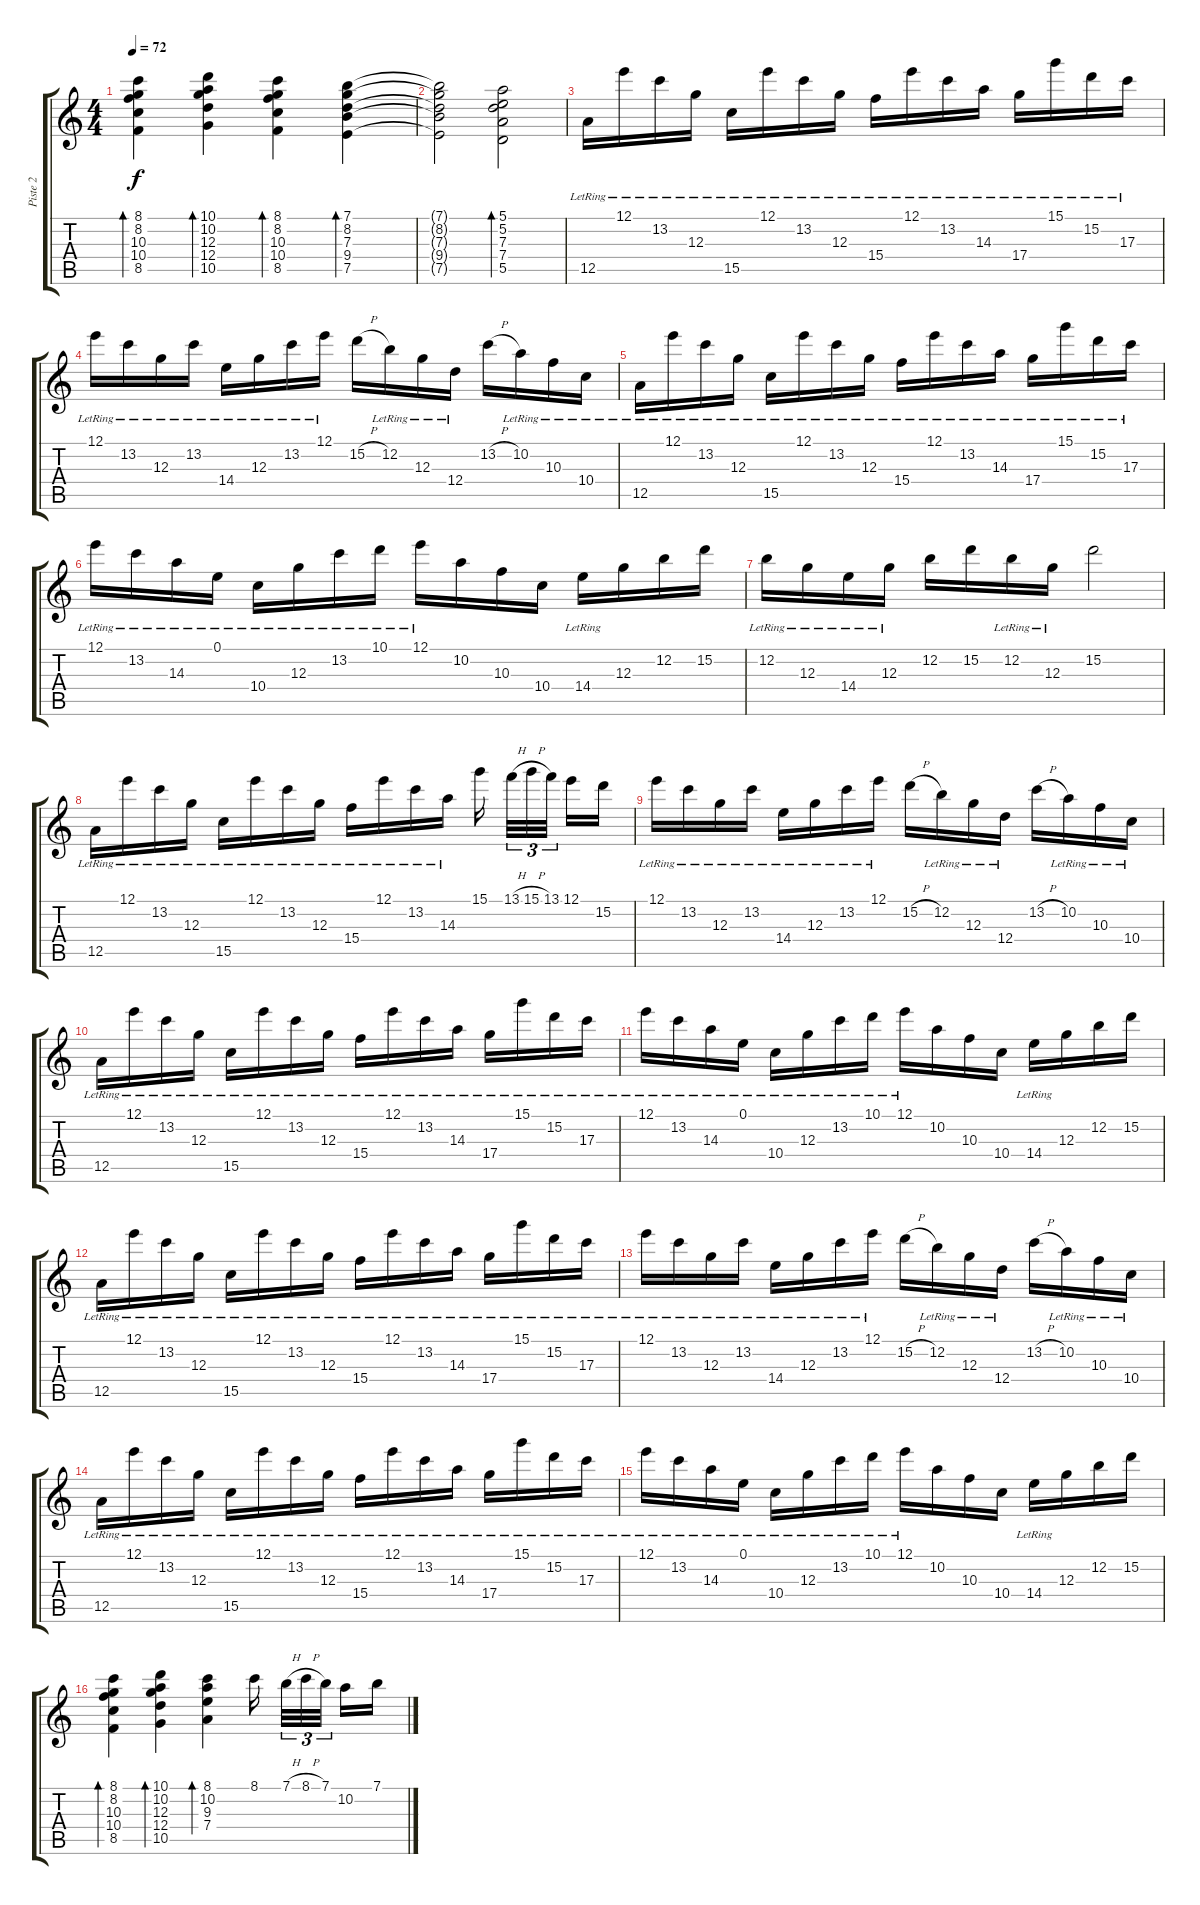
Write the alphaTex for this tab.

\track ("Piste 2" "Piste 2") {instrument acousticguitarsteel}
\staff {score tabs}
\tuning (E4 B3 G3 D3 A2 E2) {hide}
\ts (4 4)
\tempo 72
\clef g2
\ks c
(8.1 8.2 10.3 10.4 8.5).4{bd 60 dy f} (10.1 10.2 12.3 12.4 10.5).4{bd 60} (8.1 8.2 10.3 10.4 8.5).4{bd 60} (7.1 8.2 7.3 9.4 7.5).4{bd 60} |
(7.1{t} 8.2{t} 7.3{t} 9.4{t} 7.5{t}).2 (5.1 5.2 7.3 7.4 5.5).2{bd 60} |
12.5{lr}.16 12.1{lr}.16 13.2{lr}.16 12.3{lr}.16 15.5{lr}.16 12.1{lr}.16 13.2{lr}.16 12.3{lr}.16 15.4{lr}.16 12.1{lr}.16 13.2{lr}.16 14.3{lr}.16 17.4{lr}.16 15.1{lr}.16 15.2{lr}.16 17.3{lr}.16 |
12.1{lr}.16 13.2{lr}.16 12.3{lr}.16 13.2{lr}.16 14.4{lr}.16 12.3{lr}.16 13.2{lr}.16 12.1{lr}.16 15.2{h}.16 12.2{lr}.16 12.3{lr}.16 12.4{lr}.16 13.2{h}.16 10.2{lr}.16 10.3{lr}.16 10.4{lr}.16 |
12.5{lr}.16 12.1{lr}.16 13.2{lr}.16 12.3{lr}.16 15.5{lr}.16 12.1{lr}.16 13.2{lr}.16 12.3{lr}.16 15.4{lr}.16 12.1{lr}.16 13.2{lr}.16 14.3{lr}.16 17.4{lr}.16 15.1{lr}.16 15.2{lr}.16 17.3{lr}.16 |
12.1{lr}.16 13.2{lr}.16 14.3{lr}.16 0.1{lr}.16 10.4{lr}.16 12.3{lr}.16 13.2{lr}.16 10.1{lr}.16 12.1{lr}.16 10.2.16 10.3.16 10.4.16 14.4{lr}.16 12.3.16 12.2.16 15.2.16 |
12.2{lr}.16 12.3{lr}.16 14.4{lr}.16 12.3{lr}.16 12.2.16 15.2.16 12.2{lr}.16 12.3{lr}.16 15.2.2 |
12.5{lr}.16 12.1{lr}.16 13.2{lr}.16 12.3{lr}.16 15.5{lr}.16 12.1{lr}.16 13.2{lr}.16 12.3{lr}.16 15.4{lr}.16 12.1{lr}.16 13.2{lr}.16 14.3{lr}.16 15.1.16 13.1{h}.32{tu (3 2)} 15.1{h}.32{tu (3 2)} 13.1.32{tu (3 2)} 12.1.16 15.2.16 |
12.1{lr}.16 13.2{lr}.16 12.3{lr}.16 13.2{lr}.16 14.4{lr}.16 12.3{lr}.16 13.2{lr}.16 12.1{lr}.16 15.2{h}.16 12.2{lr}.16 12.3{lr}.16 12.4{lr}.16 13.2{h}.16 10.2{lr}.16 10.3{lr}.16 10.4{lr}.16 |
12.5{lr}.16 12.1{lr}.16 13.2{lr}.16 12.3{lr}.16 15.5{lr}.16 12.1{lr}.16 13.2{lr}.16 12.3{lr}.16 15.4{lr}.16 12.1{lr}.16 13.2{lr}.16 14.3{lr}.16 17.4{lr}.16 15.1{lr}.16 15.2{lr}.16 17.3{lr}.16 |
12.1{lr}.16 13.2{lr}.16 14.3{lr}.16 0.1{lr}.16 10.4{lr}.16 12.3{lr}.16 13.2{lr}.16 10.1{lr}.16 12.1{lr}.16 10.2.16 10.3.16 10.4.16 14.4{lr}.16 12.3.16 12.2.16 15.2.16 |
12.5{lr}.16 12.1{lr}.16 13.2{lr}.16 12.3{lr}.16 15.5{lr}.16 12.1{lr}.16 13.2{lr}.16 12.3{lr}.16 15.4{lr}.16 12.1{lr}.16 13.2{lr}.16 14.3{lr}.16 17.4{lr}.16 15.1{lr}.16 15.2{lr}.16 17.3{lr}.16 |
12.1{lr}.16 13.2{lr}.16 12.3{lr}.16 13.2{lr}.16 14.4{lr}.16 12.3{lr}.16 13.2{lr}.16 12.1{lr}.16 15.2{h}.16 12.2{lr}.16 12.3{lr}.16 12.4{lr}.16 13.2{h}.16 10.2{lr}.16 10.3{lr}.16 10.4{lr}.16 |
12.5{lr}.16 12.1{lr}.16 13.2{lr}.16 12.3{lr}.16 15.5{lr}.16 12.1{lr}.16 13.2{lr}.16 12.3{lr}.16 15.4{lr}.16 12.1{lr}.16 13.2{lr}.16 14.3{lr}.16 17.4{lr}.16 15.1{lr}.16 15.2{lr}.16 17.3{lr}.16 |
12.1{lr}.16 13.2{lr}.16 14.3{lr}.16 0.1{lr}.16 10.4{lr}.16 12.3{lr}.16 13.2{lr}.16 10.1{lr}.16 12.1{lr}.16 10.2.16 10.3.16 10.4.16 14.4{lr}.16 12.3.16 12.2.16 15.2.16 |
(8.1 8.2 10.3 10.4 8.5).4{bd 60} (10.1 10.2 12.3 12.4 10.5).4{bd 60} (8.1 10.2 9.3 7.4).4{bd 60} 8.1.16 7.1{h}.32{tu (3 2)} 8.1{h}.32{tu (3 2)} 7.1.32{tu (3 2)} 10.2.16 7.1.16
